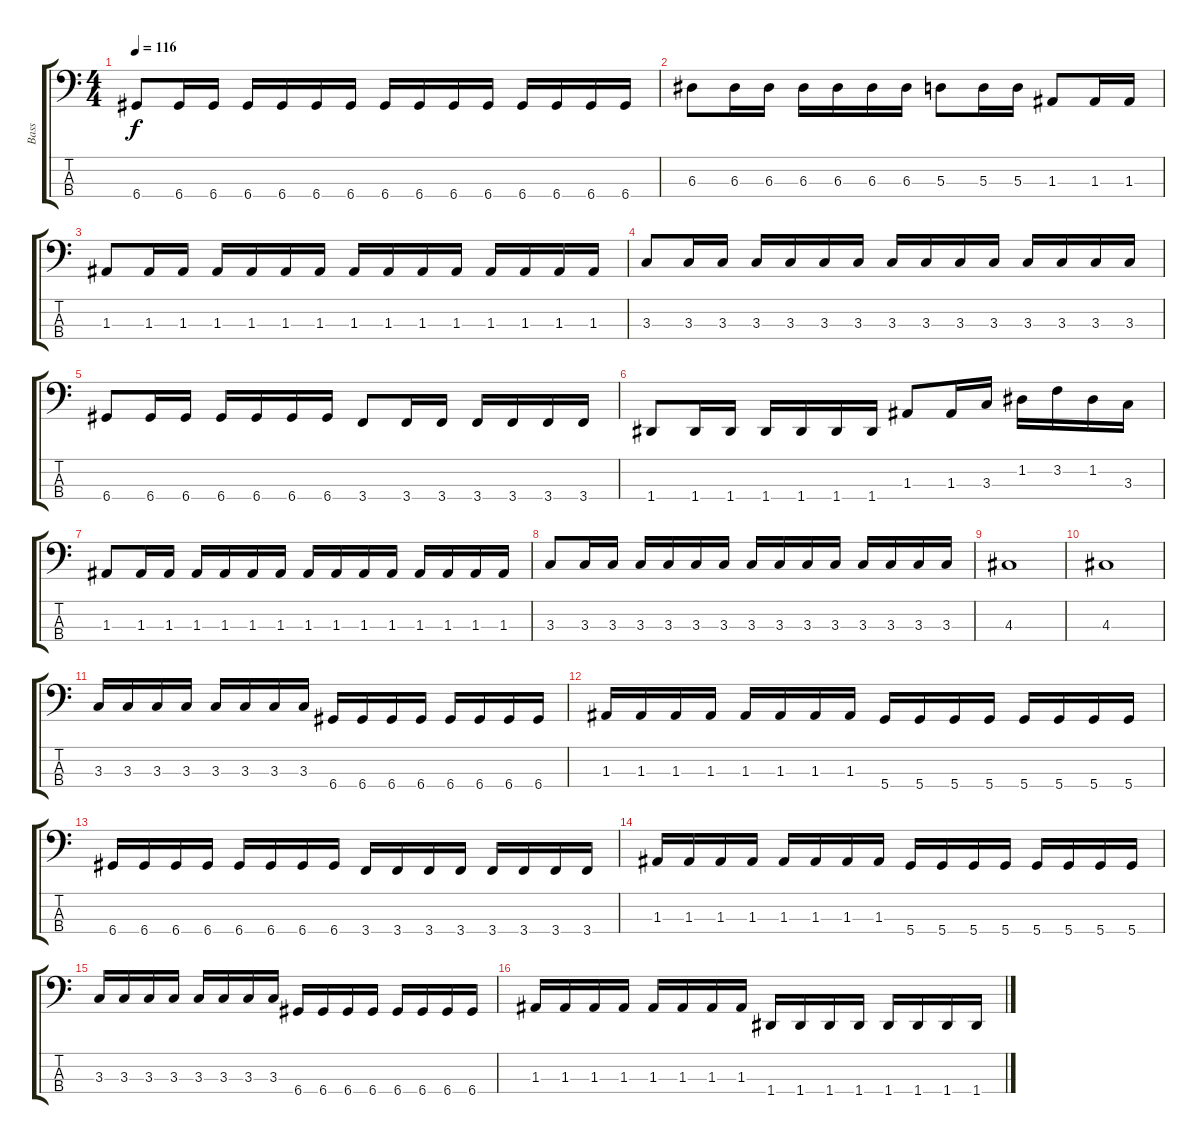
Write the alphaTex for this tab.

\track ("Bass" "Bass") {instrument electricbassfinger}
\staff {score tabs}
\tuning (G2 D2 A1 D1) {hide}
\ts (4 4)
\tempo 116
\clef f4
\ks c
6.4.8{dy f} 6.4.16 6.4.16 6.4.16 6.4.16 6.4.16 6.4.16 6.4.16 6.4.16 6.4.16 6.4.16 6.4.16 6.4.16 6.4.16 6.4.16 |
6.3.8 6.3.16 6.3.16 6.3.16 6.3.16 6.3.16 6.3.16 5.3.8 5.3.16 5.3.16 1.3.8 1.3.16 1.3.16 |
1.3.8 1.3.16 1.3.16 1.3.16 1.3.16 1.3.16 1.3.16 1.3.16 1.3.16 1.3.16 1.3.16 1.3.16 1.3.16 1.3.16 1.3.16 |
3.3.8 3.3.16 3.3.16 3.3.16 3.3.16 3.3.16 3.3.16 3.3.16 3.3.16 3.3.16 3.3.16 3.3.16 3.3.16 3.3.16 3.3.16 |
6.4.8 6.4.16 6.4.16 6.4.16 6.4.16 6.4.16 6.4.16 3.4.8 3.4.16 3.4.16 3.4.16 3.4.16 3.4.16 3.4.16 |
1.4.8 1.4.16 1.4.16 1.4.16 1.4.16 1.4.16 1.4.16 1.3.8 1.3.16 3.3.16 1.2.16 3.2.16 1.2.16 3.3.16 |
1.3.8 1.3.16 1.3.16 1.3.16 1.3.16 1.3.16 1.3.16 1.3.16 1.3.16 1.3.16 1.3.16 1.3.16 1.3.16 1.3.16 1.3.16 |
3.3.8 3.3.16 3.3.16 3.3.16 3.3.16 3.3.16 3.3.16 3.3.16 3.3.16 3.3.16 3.3.16 3.3.16 3.3.16 3.3.16 3.3.16 |
4.3.1 |
4.3.1 |
3.3.16 3.3.16 3.3.16 3.3.16 3.3.16 3.3.16 3.3.16 3.3.16 6.4.16 6.4.16 6.4.16 6.4.16 6.4.16 6.4.16 6.4.16 6.4.16 |
1.3.16 1.3.16 1.3.16 1.3.16 1.3.16 1.3.16 1.3.16 1.3.16 5.4.16 5.4.16 5.4.16 5.4.16 5.4.16 5.4.16 5.4.16 5.4.16 |
6.4.16 6.4.16 6.4.16 6.4.16 6.4.16 6.4.16 6.4.16 6.4.16 3.4.16 3.4.16 3.4.16 3.4.16 3.4.16 3.4.16 3.4.16 3.4.16 |
1.3.16 1.3.16 1.3.16 1.3.16 1.3.16 1.3.16 1.3.16 1.3.16 5.4.16 5.4.16 5.4.16 5.4.16 5.4.16 5.4.16 5.4.16 5.4.16 |
3.3.16 3.3.16 3.3.16 3.3.16 3.3.16 3.3.16 3.3.16 3.3.16 6.4.16 6.4.16 6.4.16 6.4.16 6.4.16 6.4.16 6.4.16 6.4.16 |
1.3.16 1.3.16 1.3.16 1.3.16 1.3.16 1.3.16 1.3.16 1.3.16 1.4.16 1.4.16 1.4.16 1.4.16 1.4.16 1.4.16 1.4.16 1.4.16
